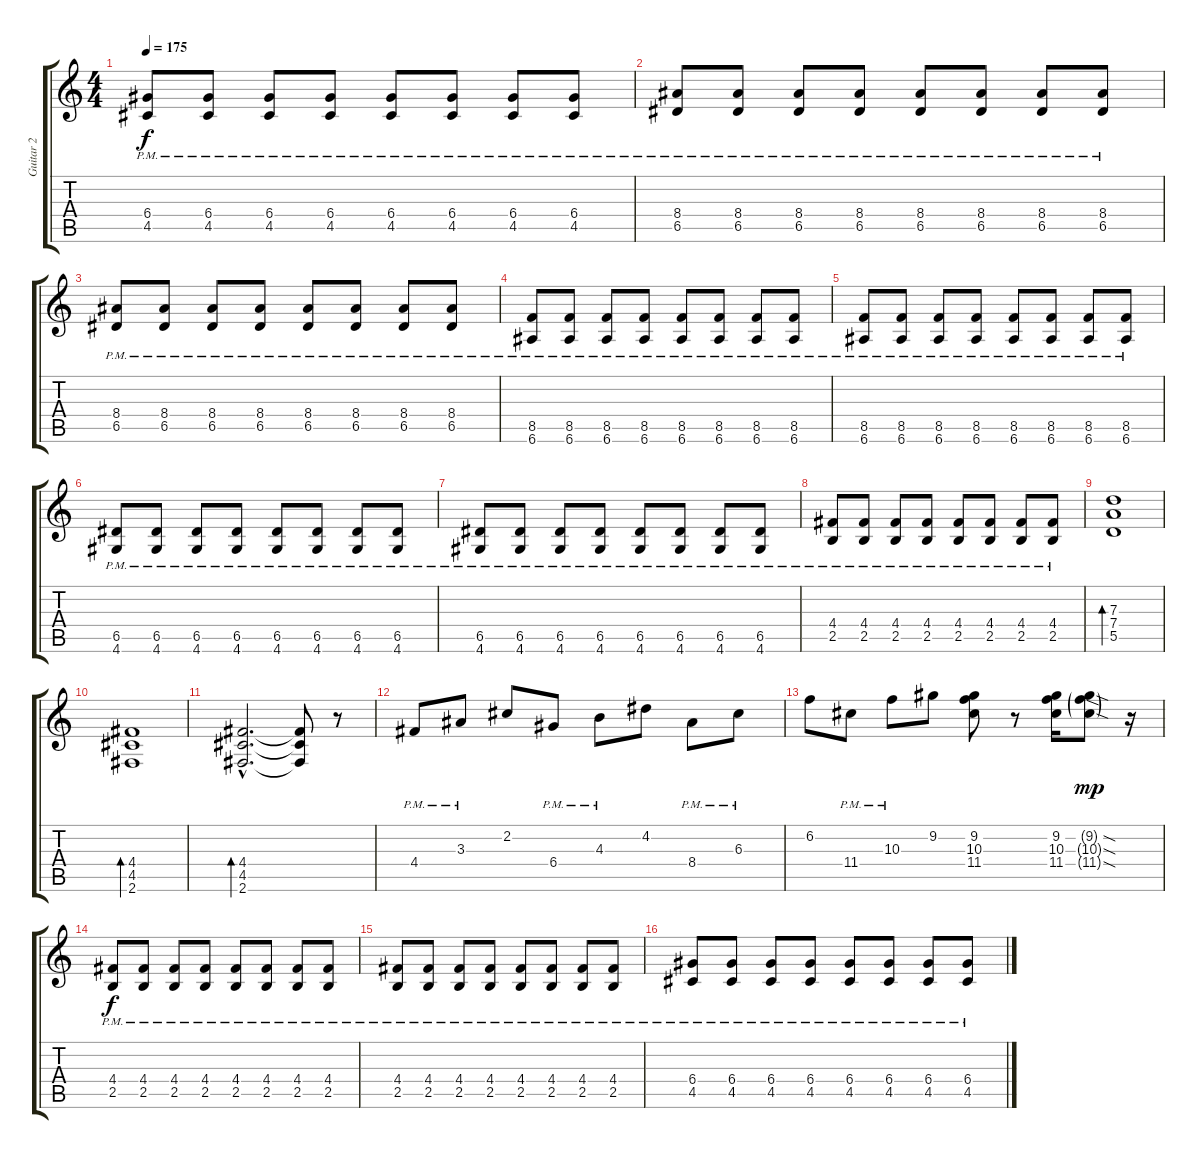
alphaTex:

\track ("Guitar 2" "Guitar 2") {instrument distortionguitar}
\staff {score tabs}
\tuning (E4 B3 G3 D3 A2 E2) {hide}
\ts (4 4)
\tempo 175
\clef g2
\ks c
(6.4{pm} 4.5{pm}).8{dy f} (6.4{pm} 4.5{pm}).8 (6.4{pm} 4.5{pm}).8 (6.4{pm} 4.5{pm}).8 (6.4{pm} 4.5{pm}).8 (6.4{pm} 4.5{pm}).8 (6.4{pm} 4.5{pm}).8 (6.4{pm} 4.5{pm}).8 |
(8.4{pm} 6.5{pm}).8 (8.4{pm} 6.5{pm}).8 (8.4{pm} 6.5{pm}).8 (8.4{pm} 6.5{pm}).8 (8.4{pm} 6.5{pm}).8 (8.4{pm} 6.5{pm}).8 (8.4{pm} 6.5{pm}).8 (8.4{pm} 6.5{pm}).8 |
(8.4{pm} 6.5{pm}).8 (8.4{pm} 6.5{pm}).8 (8.4{pm} 6.5{pm}).8 (8.4{pm} 6.5{pm}).8 (8.4{pm} 6.5{pm}).8 (8.4{pm} 6.5{pm}).8 (8.4{pm} 6.5{pm}).8 (8.4{pm} 6.5{pm}).8 |
(8.5{pm} 6.6{pm}).8 (8.5{pm} 6.6{pm}).8 (8.5{pm} 6.6{pm}).8 (8.5{pm} 6.6{pm}).8 (8.5{pm} 6.6{pm}).8 (8.5{pm} 6.6{pm}).8 (8.5{pm} 6.6{pm}).8 (8.5{pm} 6.6{pm}).8 |
(8.5{pm} 6.6{pm}).8 (8.5{pm} 6.6{pm}).8 (8.5{pm} 6.6{pm}).8 (8.5{pm} 6.6{pm}).8 (8.5{pm} 6.6{pm}).8 (8.5{pm} 6.6{pm}).8 (8.5{pm} 6.6{pm}).8 (8.5{pm} 6.6{pm}).8 |
(6.5{pm} 4.6{pm}).8 (6.5{pm} 4.6{pm}).8 (6.5{pm} 4.6{pm}).8 (6.5{pm} 4.6{pm}).8 (6.5{pm} 4.6{pm}).8 (6.5{pm} 4.6{pm}).8 (6.5{pm} 4.6{pm}).8 (6.5{pm} 4.6{pm}).8 |
(6.5{pm} 4.6{pm}).8 (6.5{pm} 4.6{pm}).8 (6.5{pm} 4.6{pm}).8 (6.5{pm} 4.6{pm}).8 (6.5{pm} 4.6{pm}).8 (6.5{pm} 4.6{pm}).8 (6.5{pm} 4.6{pm}).8 (6.5{pm} 4.6{pm}).8 |
(4.4{pm} 2.5{pm}).8 (4.4{pm} 2.5{pm}).8 (4.4{pm} 2.5{pm}).8 (4.4{pm} 2.5{pm}).8 (4.4{pm} 2.5{pm}).8 (4.4{pm} 2.5{pm}).8 (4.4{pm} 2.5{pm}).8 (4.4{pm} 2.5{pm}).8 |
(7.3 7.4 5.5).1{bd 120} |
(4.4 4.5 2.6).1{bd 120} |
(4.4{hac} 4.5{hac} 2.6{hac}).2{d bd 120} (4.4{t} 4.5{t} 2.6{t}).8 r.8 |
4.4{pm}.8 3.3{pm}.8 2.2.8 6.4{pm}.8 4.3{pm}.8 4.2.8 8.4{pm}.8 6.3{pm}.8 |
6.2.8 11.4{pm}.8 10.3{pm}.8 9.2.8 (9.2 10.3 11.4).8 r.8 (9.2 10.3 11.4).16 (9.2{sod g} 10.3{sod g} 11.4{sod g}).8{dy mp} r.16 |
\section ("" "")
(4.4{pm} 2.5{pm}).8{dy f} (4.4{pm} 2.5{pm}).8 (4.4{pm} 2.5{pm}).8 (4.4{pm} 2.5{pm}).8 (4.4{pm} 2.5{pm}).8 (4.4{pm} 2.5{pm}).8 (4.4{pm} 2.5{pm}).8 (4.4{pm} 2.5{pm}).8 |
(4.4{pm} 2.5{pm}).8 (4.4{pm} 2.5{pm}).8 (4.4{pm} 2.5{pm}).8 (4.4{pm} 2.5{pm}).8 (4.4{pm} 2.5{pm}).8 (4.4{pm} 2.5{pm}).8 (4.4{pm} 2.5{pm}).8 (4.4{pm} 2.5{pm}).8 |
(6.4{pm} 4.5{pm}).8 (6.4{pm} 4.5{pm}).8 (6.4{pm} 4.5{pm}).8 (6.4{pm} 4.5{pm}).8 (6.4{pm} 4.5{pm}).8 (6.4{pm} 4.5{pm}).8 (6.4{pm} 4.5{pm}).8 (6.4{pm} 4.5{pm}).8
